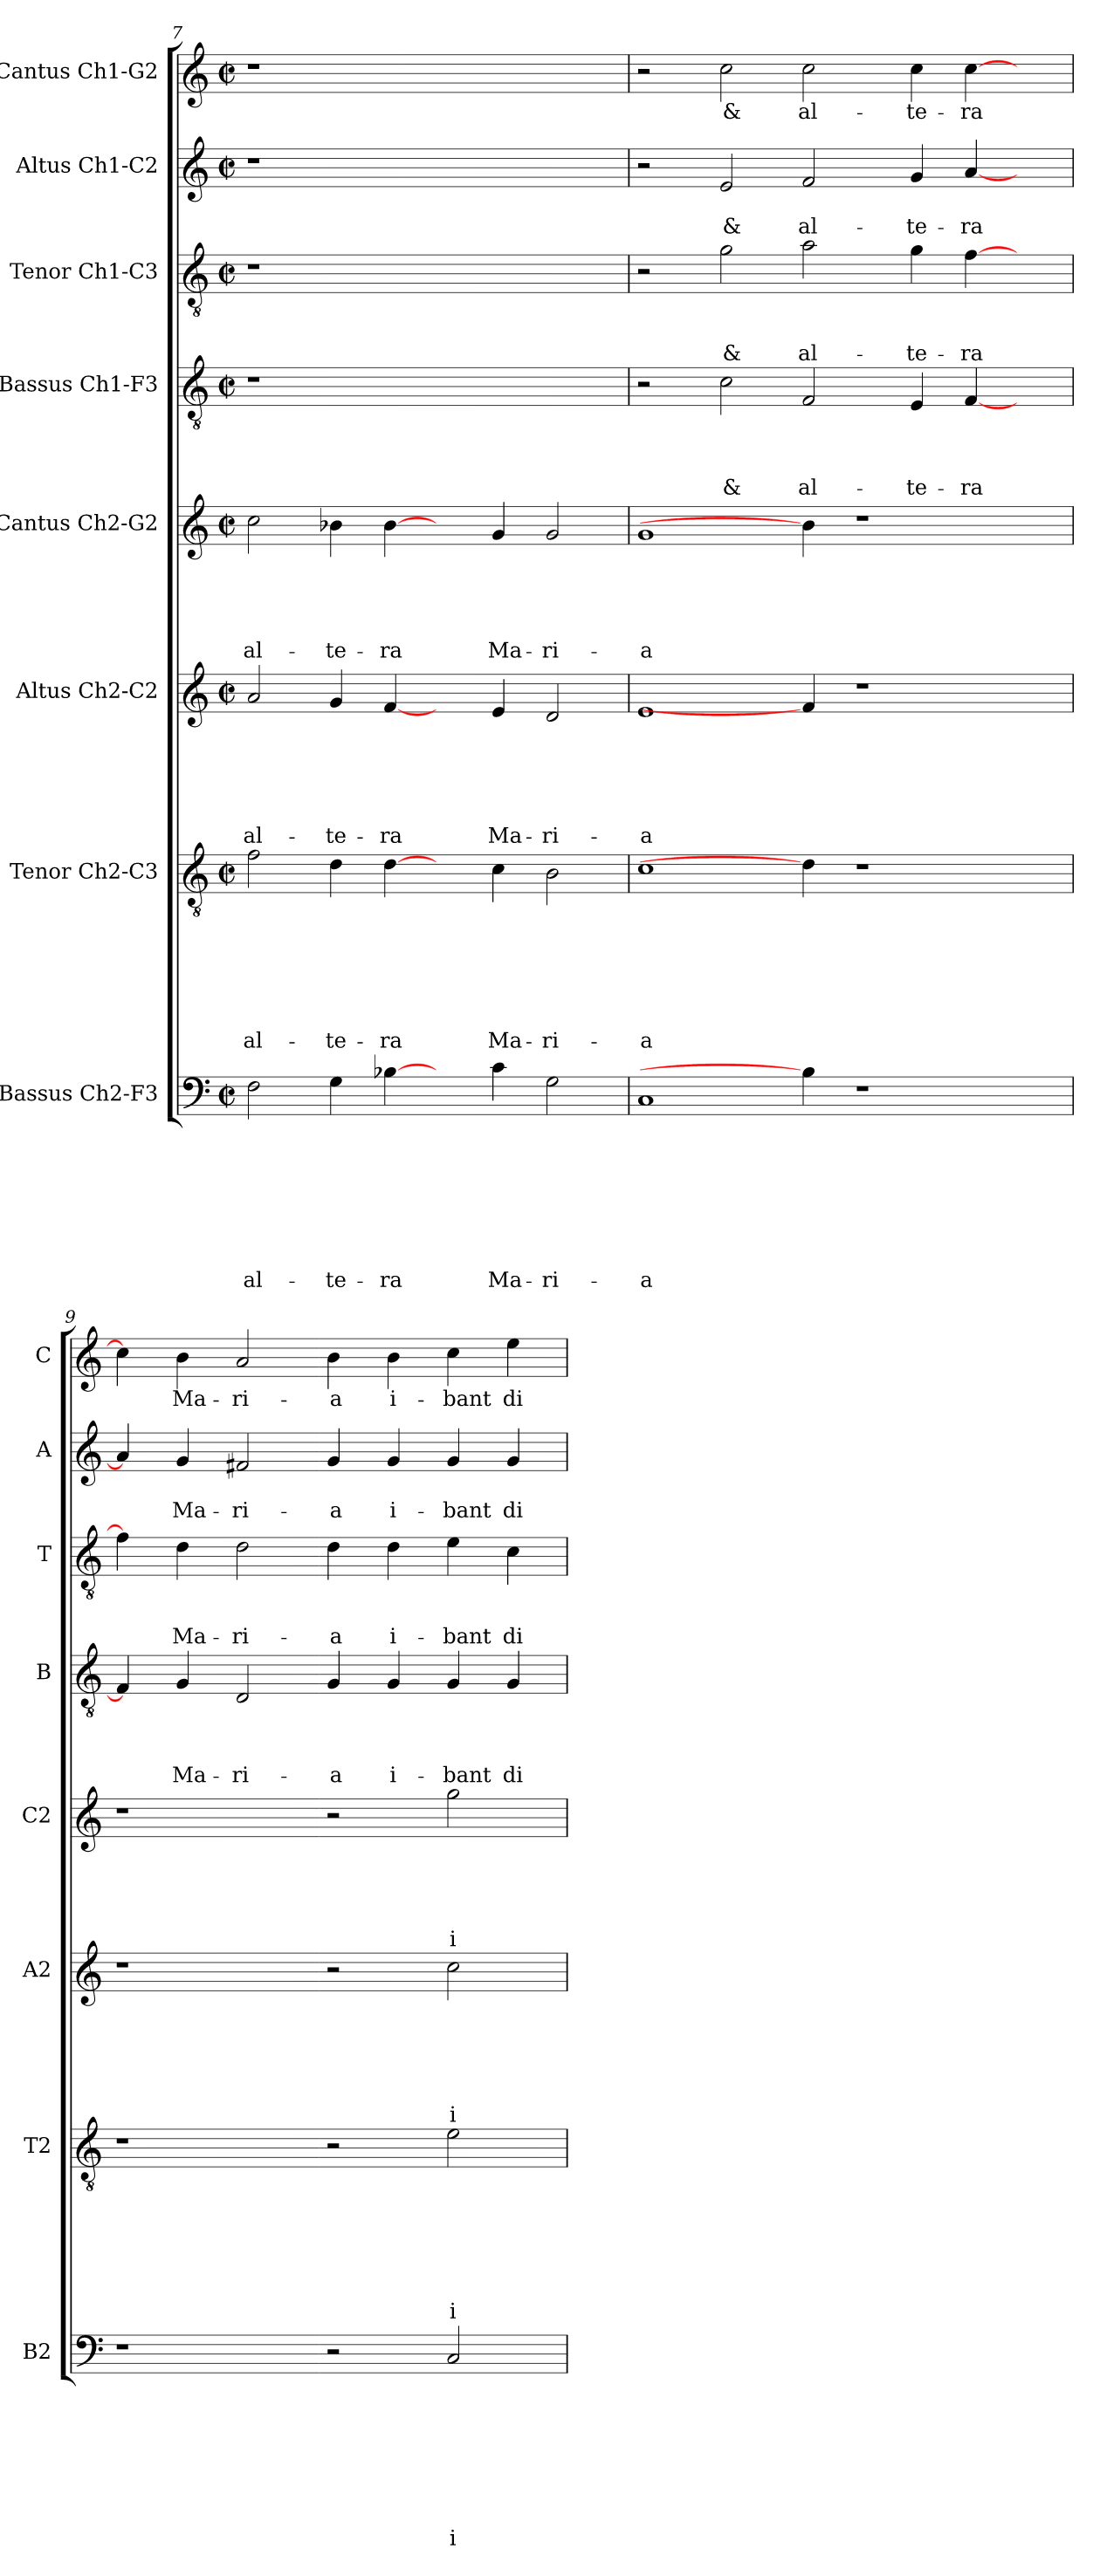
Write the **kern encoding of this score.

**kern	**text	**text	**text	**text	**text	**text	**text	**text	**kern	**text	**text	**text	**text	**text	**text	**text	**kern	**text	**text	**text	**text	**text	**text	**kern	**text	**text	**text	**text	**text	**kern	**text	**text	**text	**text	**kern	**text	**text	**text	**kern	**text	**text	**kern	**text
*part8	*part8	*part8	*part8	*part8	*part8	*part8	*part8	*part8	*part7	*part7	*part7	*part7	*part7	*part7	*part7	*part7	*part6	*part6	*part6	*part6	*part6	*part6	*part6	*part5	*part5	*part5	*part5	*part5	*part5	*part4	*part4	*part4	*part4	*part4	*part3	*part3	*part3	*part3	*part2	*part2	*part2	*part1	*part1
*staff8	*staff8	*staff8	*staff8	*staff8	*staff8	*staff8	*staff8	*staff8	*staff7	*staff7	*staff7	*staff7	*staff7	*staff7	*staff7	*staff7	*staff6	*staff6	*staff6	*staff6	*staff6	*staff6	*staff6	*staff5	*staff5	*staff5	*staff5	*staff5	*staff5	*staff4	*staff4	*staff4	*staff4	*staff4	*staff3	*staff3	*staff3	*staff3	*staff2	*staff2	*staff2	*staff1	*staff1
*I"Bassus Ch2-F3	*	*	*	*	*	*	*	*	*I"Tenor Ch2-C3	*	*	*	*	*	*	*	*I"Altus Ch2-C2	*	*	*	*	*	*	*I"Cantus Ch2-G2	*	*	*	*	*	*I"Bassus Ch1-F3	*	*	*	*	*I"Tenor Ch1-C3	*	*	*	*I"Altus Ch1-C2	*	*	*I"Cantus Ch1-G2	*
*I'B2	*	*	*	*	*	*	*	*	*I'T2	*	*	*	*	*	*	*	*I'A2	*	*	*	*	*	*	*I'C2	*	*	*	*	*	*I'B	*	*	*	*	*I'T	*	*	*	*I'A	*	*	*I'C	*
*clefF4	*	*	*	*	*	*	*	*	*clefGv2	*	*	*	*	*	*	*	*clefG2	*	*	*	*	*	*	*clefG2	*	*	*	*	*	*clefGv2	*	*	*	*	*clefGv2	*	*	*	*clefG2	*	*	*clefG2	*
*k[]	*	*	*	*	*	*	*	*	*k[]	*	*	*	*	*	*	*	*k[]	*	*	*	*	*	*	*k[]	*	*	*	*	*	*k[]	*	*	*	*	*k[]	*	*	*	*k[]	*	*	*k[]	*
*C:	*	*	*	*	*	*	*	*	*C:	*	*	*	*	*	*	*	*C:	*	*	*	*	*	*	*C:	*	*	*	*	*	*C:	*	*	*	*	*C:	*	*	*	*C:	*	*	*C:	*
*M2/2	*	*	*	*	*	*	*	*	*M2/2	*	*	*	*	*	*	*	*M2/2	*	*	*	*	*	*	*M2/2	*	*	*	*	*	*M2/2	*	*	*	*	*M2/2	*	*	*	*M2/2	*	*	*M2/2	*
*met(c|)	*	*	*	*	*	*	*	*	*met(c|)	*	*	*	*	*	*	*	*met(c|)	*	*	*	*	*	*	*met(c|)	*	*	*	*	*	*met(c|)	*	*	*	*	*met(c|)	*	*	*	*met(c|)	*	*	*met(c|)	*
=7	=7	=7	=7	=7	=7	=7	=7	=7	=7	=7	=7	=7	=7	=7	=7	=7	=7	=7	=7	=7	=7	=7	=7	=7	=7	=7	=7	=7	=7	=7	=7	=7	=7	=7	=7	=7	=7	=7	=7	=7	=7	=7	=7
!	!	!	!	!	!	!	!	!LO:LY:b	!	!	!	!	!	!	!	!LO:LY:b	!	!	!	!	!	!	!LO:LY:b	!	!	!	!	!	!LO:LY:b	!	!	!	!	!	!	!	!	!	!	!	!	!	!
2F\	.	.	.	.	.	.	.	al-	2f\	.	.	.	.	.	.	al-	2a/	.	.	.	.	.	al-	2cc\	.	.	.	.	al-	1r	.	.	.	.	1r	.	.	.	1r	.	.	1r	.
!	!	!	!	!	!	!	!	!LO:LY:b	!	!	!	!	!	!	!	!LO:LY:b	!	!	!	!	!	!	!LO:LY:b	!	!	!	!	!	!LO:LY:b	!	!	!	!	!	!	!	!	!	!	!	!	!	!
4G\	.	.	.	.	.	.	.	-te-	4d\	.	.	.	.	.	.	-te-	4g/	.	.	.	.	.	-te-	4b-X\	.	.	.	.	-te-	.	.	.	.	.	.	.	.	.	.	.	.	.	.
!	!	!	!	!	!	!	!	!LO:LY:b	!	!	!	!	!	!	!	!LO:LY:b	!	!	!	!	!	!	!LO:LY:b	!	!	!	!	!	!LO:LY:b	!	!	!	!	!	!	!	!	!	!	!	!	!	!
[4B-X\	.	.	.	.	.	.	.	-ra	[4d\	.	.	.	.	.	.	-ra	[4f/	.	.	.	.	.	-ra	[4b-\	.	.	.	.	-ra	.	.	.	.	.	.	.	.	.	.	.	.	.	.
4ryy	.	.	.	.	.	.	.	.	4ryy	.	.	.	.	.	.	.	4ryy	.	.	.	.	.	.	4ryy	.	.	.	.	.	1ryy	.	.	.	.	1ryy	.	.	.	1ryy	.	.	1ryy	.
!	!	!	!	!	!	!	!	!LO:LY:b	!	!	!	!	!	!	!	!LO:LY:b	!	!	!	!	!	!	!LO:LY:b	!	!	!	!	!	!LO:LY:b	!	!	!	!	!	!	!	!	!	!	!	!	!	!
4c\	.	.	.	.	.	.	.	Ma-	4c\	.	.	.	.	.	.	Ma-	4e/	.	.	.	.	.	Ma-	4g/	.	.	.	.	Ma-	.	.	.	.	.	.	.	.	.	.	.	.	.	.
!	!	!	!	!	!	!	!	!LO:LY:b	!	!	!	!	!	!	!	!LO:LY:b	!	!	!	!	!	!	!LO:LY:b	!	!	!	!	!	!LO:LY:b	!	!	!	!	!	!	!	!	!	!	!	!	!	!
2G\	.	.	.	.	.	.	.	-ri-	2B\	.	.	.	.	.	.	-ri-	2d/	.	.	.	.	.	-ri-	2g/	.	.	.	.	-ri-	.	.	.	.	.	.	.	.	.	.	.	.	.	.
=8	=8	=8	=8	=8	=8	=8	=8	=8	=8	=8	=8	=8	=8	=8	=8	=8	=8	=8	=8	=8	=8	=8	=8	=8	=8	=8	=8	=8	=8	=8	=8	=8	=8	=8	=8	=8	=8	=8	=8	=8	=8	=8	=8
!	!	!	!	!	!	!	!	!LO:LY:b	!	!	!	!	!	!	!	!LO:LY:b	!	!	!	!	!	!	!LO:LY:b	!	!	!	!	!	!LO:LY:b	!	!	!	!	!	!	!	!	!	!	!	!	!	!
1C	.	.	.	.	.	.	.	-a	1c	.	.	.	.	.	.	-a	1e	.	.	.	.	.	-a	1g	.	.	.	.	-a	2r	.	.	.	.	2r	.	.	.	2r	.	.	2r	.
!	!	!	!	!	!	!	!	!	!	!	!	!	!	!	!	!	!	!	!	!	!	!	!	!	!	!	!	!	!	!	!	!	!	!LO:LY:b	!	!	!	!LO:LY:b	!	!	!LO:LY:b	!	!LO:LY:b
.	.	.	.	.	.	.	.	.	.	.	.	.	.	.	.	.	.	.	.	.	.	.	.	.	.	.	.	.	.	2c\	.	.	.	&	2g\	.	.	&	2e/	.	&	2cc\	&
!	!	!	!	!	!	!	!	!	!	!	!	!	!	!	!	!	!	!	!	!	!	!	!	!	!	!	!	!	!	!	!	!	!	!LO:LY:b	!	!	!	!LO:LY:b	!	!	!LO:LY:b	!	!LO:LY:b
4B-\]	.	.	.	.	.	.	.	.	4d\]	.	.	.	.	.	.	.	4f/]	.	.	.	.	.	.	4b-\]	.	.	.	.	.	2F/	.	.	.	al-	2a\	.	.	al-	2f/	.	al-	2cc\	al-
1r	.	.	.	.	.	.	.	.	1r	.	.	.	.	.	.	.	1r	.	.	.	.	.	.	1r	.	.	.	.	.	.	.	.	.	.	.	.	.	.	.	.	.	.	.
!	!	!	!	!	!	!	!	!	!	!	!	!	!	!	!	!	!	!	!	!	!	!	!	!	!	!	!	!	!	!	!	!	!	!LO:LY:b	!	!	!	!LO:LY:b	!	!	!LO:LY:b	!	!LO:LY:b
.	.	.	.	.	.	.	.	.	.	.	.	.	.	.	.	.	.	.	.	.	.	.	.	.	.	.	.	.	.	4E/	.	.	.	-te-	4g\	.	.	-te-	4g/	.	-te-	4cc\	-te-
!	!	!	!	!	!	!	!	!	!	!	!	!	!	!	!	!	!	!	!	!	!	!	!	!	!	!	!	!	!	!	!	!	!	!LO:LY:b	!	!	!	!LO:LY:b	!	!	!LO:LY:b	!	!LO:LY:b
.	.	.	.	.	.	.	.	.	.	.	.	.	.	.	.	.	.	.	.	.	.	.	.	.	.	.	.	.	.	[4F/	.	.	.	-ra	[4f\	.	.	-ra	[4a/	.	-ra	[4cc\	-ra
.	.	.	.	.	.	.	.	.	.	.	.	.	.	.	.	.	.	.	.	.	.	.	.	.	.	.	.	.	.	4ryy	.	.	.	.	4ryy	.	.	.	4ryy	.	.	4ryy	.
=9	=9	=9	=9	=9	=9	=9	=9	=9	=9	=9	=9	=9	=9	=9	=9	=9	=9	=9	=9	=9	=9	=9	=9	=9	=9	=9	=9	=9	=9	=9	=9	=9	=9	=9	=9	=9	=9	=9	=9	=9	=9	=9	=9
1r	.	.	.	.	.	.	.	.	1r	.	.	.	.	.	.	.	1r	.	.	.	.	.	.	1r	.	.	.	.	.	4F/]	.	.	.	.	4f\]	.	.	.	4a/]	.	.	4cc\]	.
!	!	!	!	!	!	!	!	!	!	!	!	!	!	!	!	!	!	!	!	!	!	!	!	!	!	!	!	!	!	!	!	!	!	!LO:LY:b	!	!	!	!LO:LY:b	!	!	!LO:LY:b	!	!LO:LY:b
.	.	.	.	.	.	.	.	.	.	.	.	.	.	.	.	.	.	.	.	.	.	.	.	.	.	.	.	.	.	4G/	.	.	.	Ma-	4d\	.	.	Ma-	4g/	.	Ma-	4b\	Ma-
!	!	!	!	!	!	!	!	!	!	!	!	!	!	!	!	!	!	!	!	!	!	!	!	!	!	!	!	!	!	!	!	!	!	!LO:LY:b	!	!	!	!LO:LY:b	!	!	!LO:LY:b	!	!LO:LY:b
.	.	.	.	.	.	.	.	.	.	.	.	.	.	.	.	.	.	.	.	.	.	.	.	.	.	.	.	.	.	2D/	.	.	.	-ri-	2d\	.	.	-ri-	2f#X/	.	-ri-	2a/	-ri-
!	!	!	!	!	!	!	!	!	!	!	!	!	!	!	!	!	!	!	!	!	!	!	!	!	!	!	!	!	!	!	!	!	!	!LO:LY:b	!	!	!	!LO:LY:b	!	!	!LO:LY:b	!	!LO:LY:b
2r	.	.	.	.	.	.	.	.	2r	.	.	.	.	.	.	.	2r	.	.	.	.	.	.	2r	.	.	.	.	.	4G/	.	.	.	-a	4d\	.	.	-a	4g/	.	-a	4b\	-a
!	!	!	!	!	!	!	!	!	!	!	!	!	!	!	!	!	!	!	!	!	!	!	!	!	!	!	!	!	!	!	!	!	!	!LO:LY:b	!	!	!	!LO:LY:b	!	!	!LO:LY:b	!	!LO:LY:b
.	.	.	.	.	.	.	.	.	.	.	.	.	.	.	.	.	.	.	.	.	.	.	.	.	.	.	.	.	.	4G/	.	.	.	i-	4d\	.	.	i-	4g/	.	i-	4b\	i-
!	!	!	!	!	!	!	!	!LO:LY:b	!	!	!	!	!	!	!	!LO:LY:b	!	!	!	!	!	!	!LO:LY:b	!	!	!	!	!	!LO:LY:b	!	!	!	!	!LO:LY:b	!	!	!	!LO:LY:b	!	!	!LO:LY:b	!	!LO:LY:b
2C/	.	.	.	.	.	.	.	i-	2e\	.	.	.	.	.	.	i-	2cc\	.	.	.	.	.	i-	2gg\	.	.	.	.	i-	4G/	.	.	.	-bant	4e\	.	.	-bant	4g/	.	-bant	4cc\	-bant
!	!	!	!	!	!	!	!	!	!	!	!	!	!	!	!	!	!	!	!	!	!	!	!	!	!	!	!	!	!	!	!	!	!	!LO:LY:b	!	!	!	!LO:LY:b	!	!	!LO:LY:b	!	!LO:LY:b
.	.	.	.	.	.	.	.	.	.	.	.	.	.	.	.	.	.	.	.	.	.	.	.	.	.	.	.	.	.	4G/	.	.	.	di-	4c\	.	.	di-	4g/	.	di-	4ee\	di-
=	=	=	=	=	=	=	=	=	=	=	=	=	=	=	=	=	=	=	=	=	=	=	=	=	=	=	=	=	=	=	=	=	=	=	=	=	=	=	=	=	=	=	=
*-	*-	*-	*-	*-	*-	*-	*-	*-	*-	*-	*-	*-	*-	*-	*-	*-	*-	*-	*-	*-	*-	*-	*-	*-	*-	*-	*-	*-	*-	*-	*-	*-	*-	*-	*-	*-	*-	*-	*-	*-	*-	*-	*-
